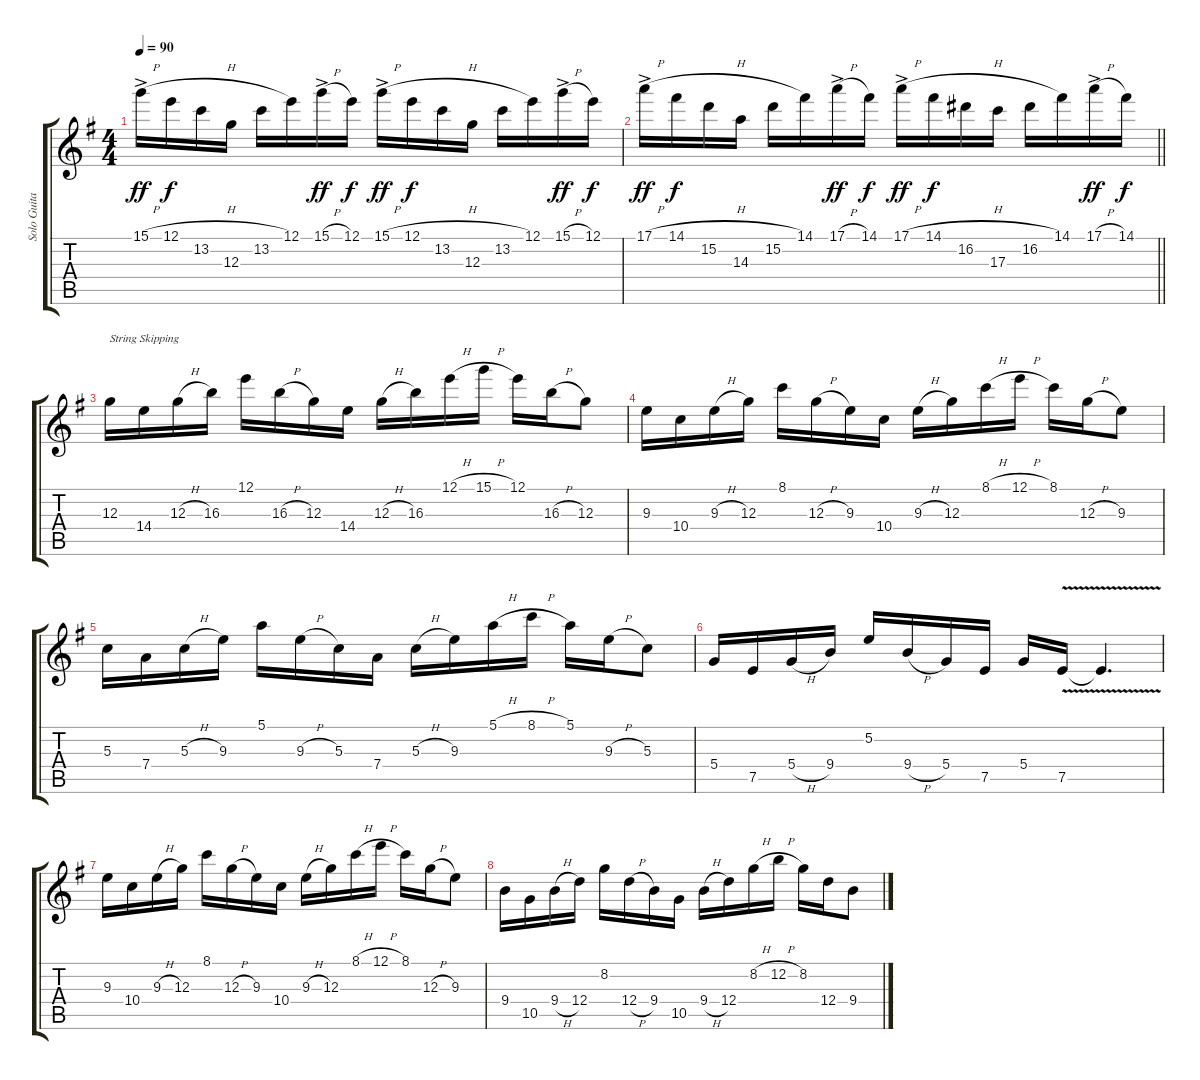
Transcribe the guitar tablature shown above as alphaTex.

\track ("Solo Guitar 1" "Solo Guita") {instrument overdrivenguitar}
\staff {score tabs}
\tuning (E4 B3 G3 D3 A2 E2) {hide}
\ts (4 4)
\tempo 90
\clef g2
\ks eminor
15.1{h ac}.16{dy ff} 12.1{h}.16{dy f} 13.2.16 12.3.16 13.2.16 12.1.16 15.1{h ac}.16{dy ff} 12.1.16{dy f} 15.1{h ac}.16{dy ff} 12.1{h}.16{dy f} 13.2.16 12.3.16 13.2.16 12.1.16 15.1{h ac}.16{dy ff} 12.1.16{dy f} |
\barLineRight lightlight
17.1{h ac}.16{dy ff} 14.1{h}.16{dy f} 15.2.16 14.3.16 15.2.16 14.1.16 17.1{h ac}.16{dy ff} 14.1.16{dy f} 17.1{h ac}.16{dy ff} 14.1{h}.16{dy f} 16.2.16 17.3.16 16.2.16 14.1.16 17.1{h ac}.16{dy ff} 14.1.16{dy f} |
12.3.16{txt "String Skipping"} 14.4.16 12.3{h}.16 16.3.16 12.1.16 16.3{h}.16 12.3.16 14.4.16 12.3{h}.16 16.3.16 12.1{h}.16 15.1{h}.16 12.1.16 16.3{h}.16 12.3.8 |
9.3.16 10.4.16 9.3{h}.16 12.3.16 8.1.16 12.3{h}.16 9.3.16 10.4.16 9.3{h}.16 12.3.16 8.1{h}.16 12.1{h}.16 8.1.16 12.3{h}.16 9.3.8 |
5.3.16 7.4.16 5.3{h}.16 9.3.16 5.1.16 9.3{h}.16 5.3.16 7.4.16 5.3{h}.16 9.3.16 5.1{h}.16 8.1{h}.16 5.1.16 9.3{h}.16 5.3.8 |
5.4.16 7.5.16 5.4{h}.16 9.4.16 5.2.16 9.4{h}.16 5.4.16 7.5.16 5.4.16 7.5{v}.16 7.5{v t}.4{d} |
9.3.16 10.4.16 9.3{h}.16 12.3.16 8.1.16 12.3{h}.16 9.3.16 10.4.16 9.3{h}.16 12.3.16 8.1{h}.16 12.1{h}.16 8.1.16 12.3{h}.16 9.3.8 |
9.4.16 10.5.16 9.4{h}.16 12.4.16 8.2.16 12.4{h}.16 9.4.16 10.5.16 9.4{h}.16 12.4.16 8.2{h}.16 12.2{h}.16 8.2.16 12.4.16 9.4.8
